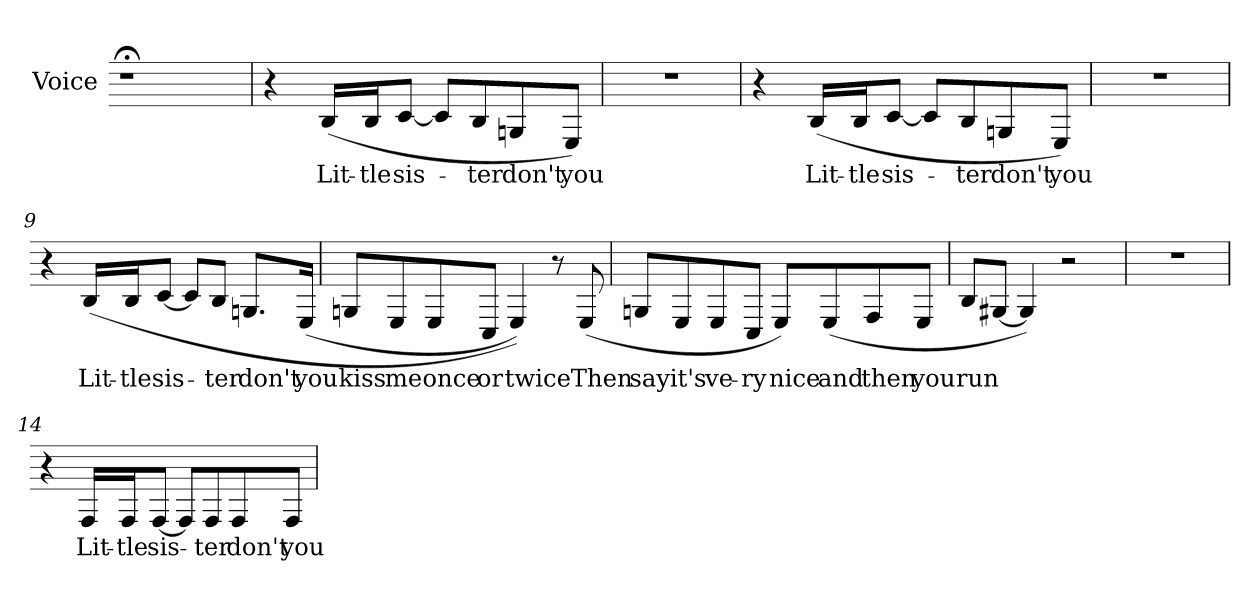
**kern	**text
*part1	*part1
*staff1	*staff1
*I"Voice	*
*I'Voice	*
=	=
1r;<	.
!!LO:PB:g=z
=1	=1
*clefG2	*
*k[f#c#g#d#]	*
*E:	*
*M4/4	*
1r	.
=2	=2
1r	.
=3	=3
1r	.
=4	=4
1r	.
=5	=5
4r	.
!	!LO:LY:b:color=#000000
(16Bi/LL	Lit-
!	!LO:LY:b:color=#000000
16Bi/J	-tle
!	!LO:LY:b:color=#000000
[8c#i/J	sis-
8c#i/L]	.
!	!LO:LY:b:color=#000000
8Bi/	-ter
!	!LO:LY:b:color=#000000
8Gni/	don't
!	!LO:LY:b:color=#000000
8Ei/J)	you
=6	=6
1r	.
!!LO:LB:g=z
=7	=7
4r	.
!	!LO:LY:b:color=#000000
(16Bi/LL	Lit-
!	!LO:LY:b:color=#000000
16Bi/J	-tle
!	!LO:LY:b:color=#000000
[8c#i/J	sis-
8c#i/L]	.
!	!LO:LY:b:color=#000000
8Bi/	-ter
!	!LO:LY:b:color=#000000
8Gni/	don't
!	!LO:LY:b:color=#000000
8Ei/J)	you
=8	=8
1r	.
=9	=9
4r	.
!	!LO:LY:b:color=#000000
(16Bi/LL	Lit-
!	!LO:LY:b:color=#000000
16Bi/J	-tle
!	!LO:LY:b:color=#000000
[8c#i/J	sis-
8c#i/L]	.
!	!LO:LY:b:color=#000000
8Bi/J	-ter
!	!LO:LY:b:color=#000000
8.Gni/L	don't
!	!LO:LY:b:color=#000000
(16Ei/Jk	you
!!LO:LB:g=z
=10	=10
!	!LO:LY:b:color=#000000
8Gni/L	kiss
!	!LO:LY:b:color=#000000
8Ei/	me
!	!LO:LY:b:color=#000000
8Ei/	once
!	!LO:LY:b:color=#000000
8C#i/J	or
!	!LO:LY:b:color=#000000
4Ei/))	twice
8r	.
!	!LO:LY:b:color=#000000
(8Ei/	Then
=11	=11
!	!LO:LY:b:color=#000000
8Gni/L	say
!	!LO:LY:b:color=#000000
8Ei/	it's
!	!LO:LY:b:color=#000000
8Ei/	ve-
!	!LO:LY:b:color=#000000
8C#i/J	-ry
!	!LO:LY:b:color=#000000
8Ei/L)	nice
!	!LO:LY:b:color=#000000
(8Ei/	and
!	!LO:LY:b:color=#000000
8F#i/	then
!	!LO:LY:b:color=#000000
8Ei/J	you
=12	=12
!	!LO:LY:b:color=#000000
8Bi/L	run
[8G#Xi/J	.
4G#i/])	.
2r	.
=13	=13
1r	.
!!LO:LB:g=z
=14	=14
4r	.
!	!LO:LY:b:color=#000000
16F#i/LL	Lit-
!	!LO:LY:b:color=#000000
16F#i/J	-tle
!	!LO:LY:b:color=#000000
[8F#i/J	sis-
8F#i/L]	.
!	!LO:LY:b:color=#000000
8F#i/	-ter
!	!LO:LY:b:color=#000000
8F#i/	don't
!	!LO:LY:b:color=#000000
8F#i/J	you
=	=
*-	*-
